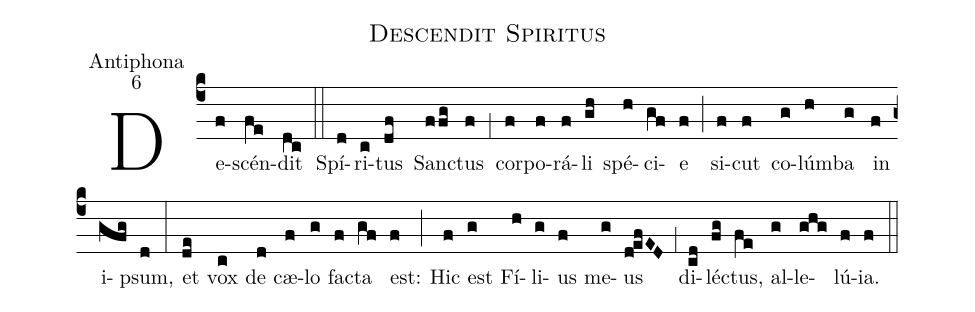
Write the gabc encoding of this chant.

name:Descendit Spiritus;
office-part:Antiphona;
mode:6;
%%
(c4) De(f)scén(fe)dit(dc) (::)
Spí(d)ri(c)tus(df) Sanc(ffg)tus(f) (,1) cor(f)po(f)rá(f)li(gh) spé(h)ci(gf)e(f) (;) si(f)cut(f) co(g)lúm(h)ba(g) in(f) i(gfg)psum,(d) (:)
et(de) vox(c) de(d) cæ(f)lo(g) fa(f)cta(gf) est:(f) (;) Hic(f) est(g) Fí(h)li(g)us(f) me(g)us(d!efED) (,1) di(cd)lé(fg)ctus,(fe) al(g)le(ghg)lú(f)ia.(f) (::)
